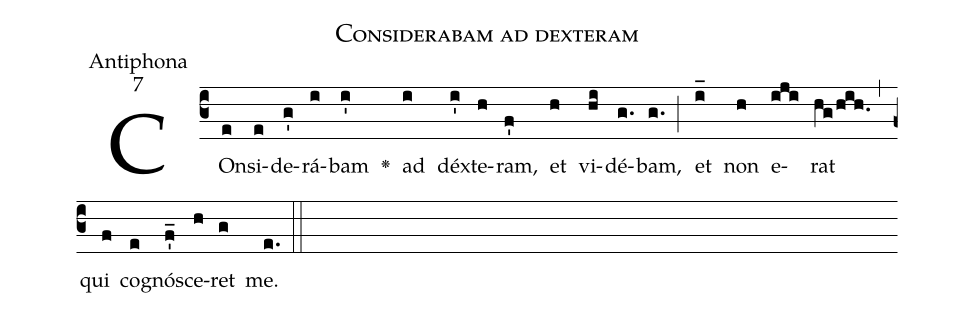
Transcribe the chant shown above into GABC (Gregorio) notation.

name:Considerabam ad dexteram;
office-part:Antiphona;
mode:7;
%%
(c3)COn(e)si(e)de(g')rá(i)bam(i') <v>\greheightstar</v>() ad(i) déx(i')te(h)ram,(f') et(h) vi(hi)dé(g.)bam,(g.) (;) et(i_) non(h) e(iji)rat(hg/hih.) (,) qui(f) co(e)gnó(f_')sce(h)ret(g) me.(e.) (::)
